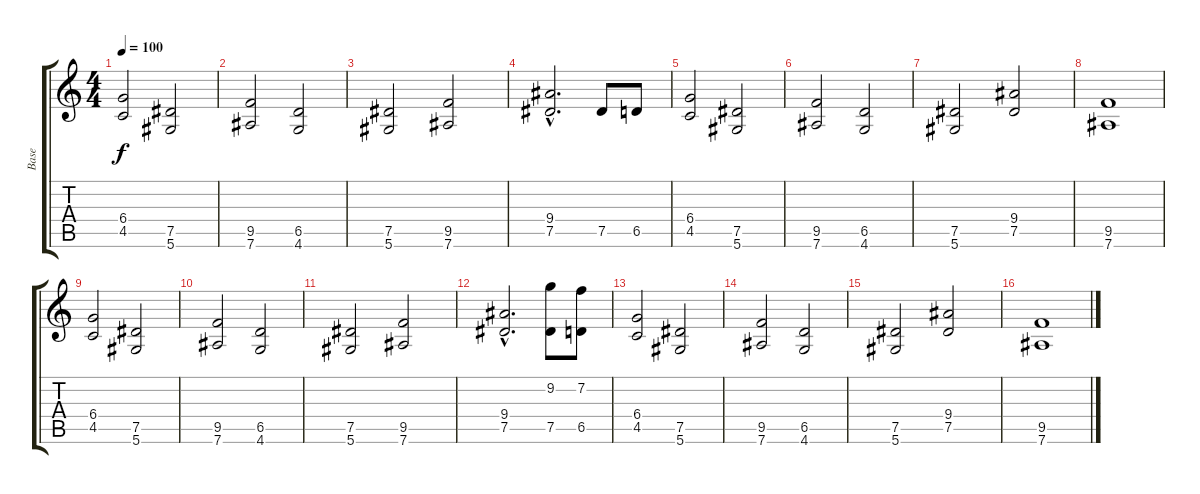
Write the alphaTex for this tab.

\track ("Base" "Base") {instrument overdrivenguitar}
\staff {score tabs}
\tuning (Eb4 Bb3 Gb3 Db3 Ab2 Eb2) {hide}
\ts (4 4)
\tempo 100
\clef g2
\ks c
(6.4 4.5).2{dy f} (7.5 5.6).2 |
(9.5 7.6).2 (6.5 4.6).2 |
(7.5 5.6).2 (9.5 7.6).2 |
(9.4{hac} 7.5{hac}).2{d} 7.5.8 6.5.8 |
(6.4 4.5).2 (7.5 5.6).2 |
(9.5 7.6).2 (6.5 4.6).2 |
(7.5 5.6).2 (9.4 7.5).2 |
(9.5 7.6).1 |
(6.4 4.5).2 (7.5 5.6).2 |
(9.5 7.6).2 (6.5 4.6).2 |
(7.5 5.6).2 (9.5 7.6).2 |
(9.4{hac} 7.5{hac}).2{d} (9.2 7.5).8 (7.2 6.5).8 |
(6.4 4.5).2 (7.5 5.6).2 |
(9.5 7.6).2 (6.5 4.6).2 |
(7.5 5.6).2 (9.4 7.5).2 |
(9.5 7.6).1
